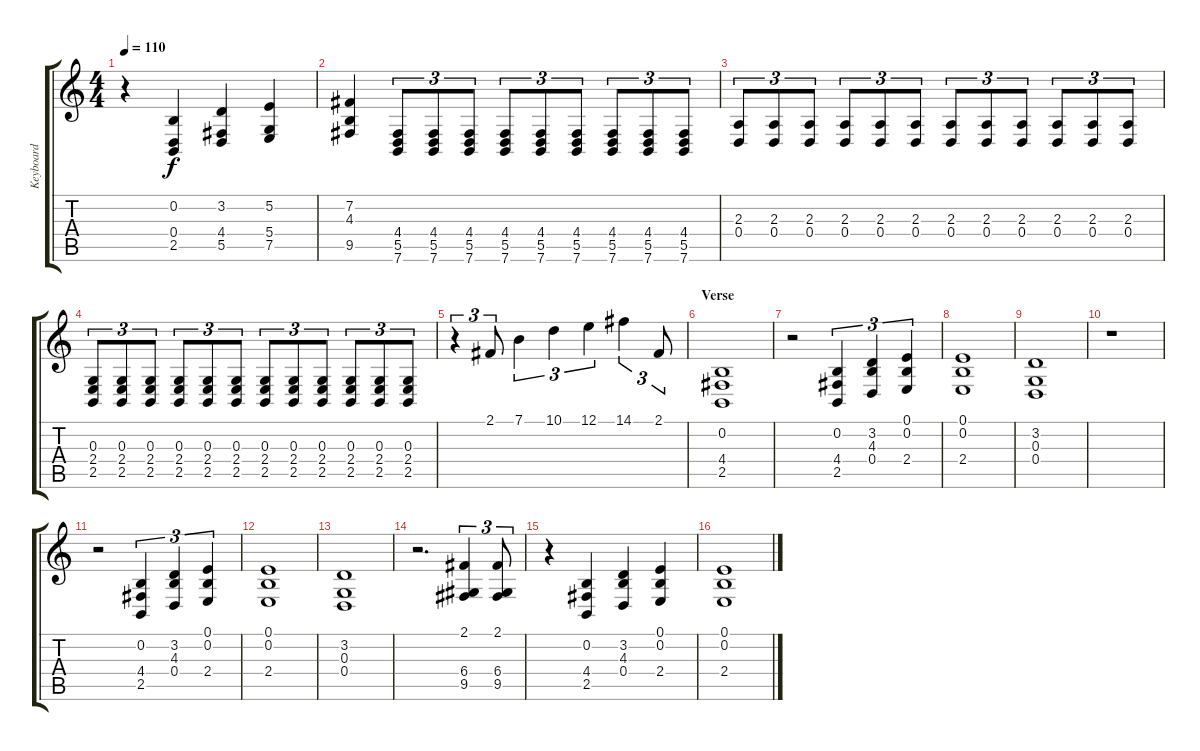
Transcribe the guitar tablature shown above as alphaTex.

\track ("Keyboard" "Keyboard") {instrument acousticgrandpiano}
\staff {score tabs}
\tuning (E4 B3 G3 D3 A2 E2) {hide}
\ts (4 4)
\tempo 110
\clef g2
\ks c
r.4{dy f} (0.2 0.4 2.5).4 (3.2 4.4 5.5).4 (5.2 5.4 7.5).4 |
(7.2 4.3 9.5).4 (4.4 5.5 7.6).8{tu (3 2)} (4.4 5.5 7.6).8{tu (3 2)} (4.4 5.5 7.6).8{tu (3 2)} (4.4 5.5 7.6).8{tu (3 2)} (4.4 5.5 7.6).8{tu (3 2)} (4.4 5.5 7.6).8{tu (3 2)} (4.4 5.5 7.6).8{tu (3 2)} (4.4 5.5 7.6).8{tu (3 2)} (4.4 5.5 7.6).8{tu (3 2)} |
(2.3 0.4).8{tu (3 2)} (2.3 0.4).8{tu (3 2)} (2.3 0.4).8{tu (3 2)} (2.3 0.4).8{tu (3 2)} (2.3 0.4).8{tu (3 2)} (2.3 0.4).8{tu (3 2)} (2.3 0.4).8{tu (3 2)} (2.3 0.4).8{tu (3 2)} (2.3 0.4).8{tu (3 2)} (2.3 0.4).8{tu (3 2)} (2.3 0.4).8{tu (3 2)} (2.3 0.4).8{tu (3 2)} |
(0.3 2.4 2.5).8{tu (3 2)} (0.3 2.4 2.5).8{tu (3 2)} (0.3 2.4 2.5).8{tu (3 2)} (0.3 2.4 2.5).8{tu (3 2)} (0.3 2.4 2.5).8{tu (3 2)} (0.3 2.4 2.5).8{tu (3 2)} (0.3 2.4 2.5).8{tu (3 2)} (0.3 2.4 2.5).8{tu (3 2)} (0.3 2.4 2.5).8{tu (3 2)} (0.3 2.4 2.5).8{tu (3 2)} (0.3 2.4 2.5).8{tu (3 2)} (0.3 2.4 2.5).8{tu (3 2)} |
r.4{tu (3 2)} 2.1.8{tu (3 2)} 7.1.4{tu (3 2)} 10.1.4{tu (3 2)} 12.1.4{tu (3 2)} 14.1.4{tu (3 2)} 2.1.8{tu (3 2)} |
\section ("" "Verse")
(0.2 4.4 2.5).1 |
r.2 (0.2 4.4 2.5).4{tu (3 2)} (3.2 4.3 0.4).4{tu (3 2)} (0.1 0.2 2.4).4{tu (3 2)} |
(0.1 0.2 2.4).1 |
(3.2 0.3 0.4).1 |
r.1 |
r.2 (0.2 4.4 2.5).4{tu (3 2)} (3.2 4.3 0.4).4{tu (3 2)} (0.1 0.2 2.4).4{tu (3 2)} |
(0.1 0.2 2.4).1 |
(3.2 0.3 0.4).1 |
r.2{d} (2.1 6.4 9.5).4{tu (3 2)} (2.1 6.4 9.5).8{tu (3 2)} |
r.4 (0.2 4.4 2.5).4 (3.2 4.3 0.4).4 (0.1 0.2 2.4).4 |
(0.1 0.2 2.4).1
